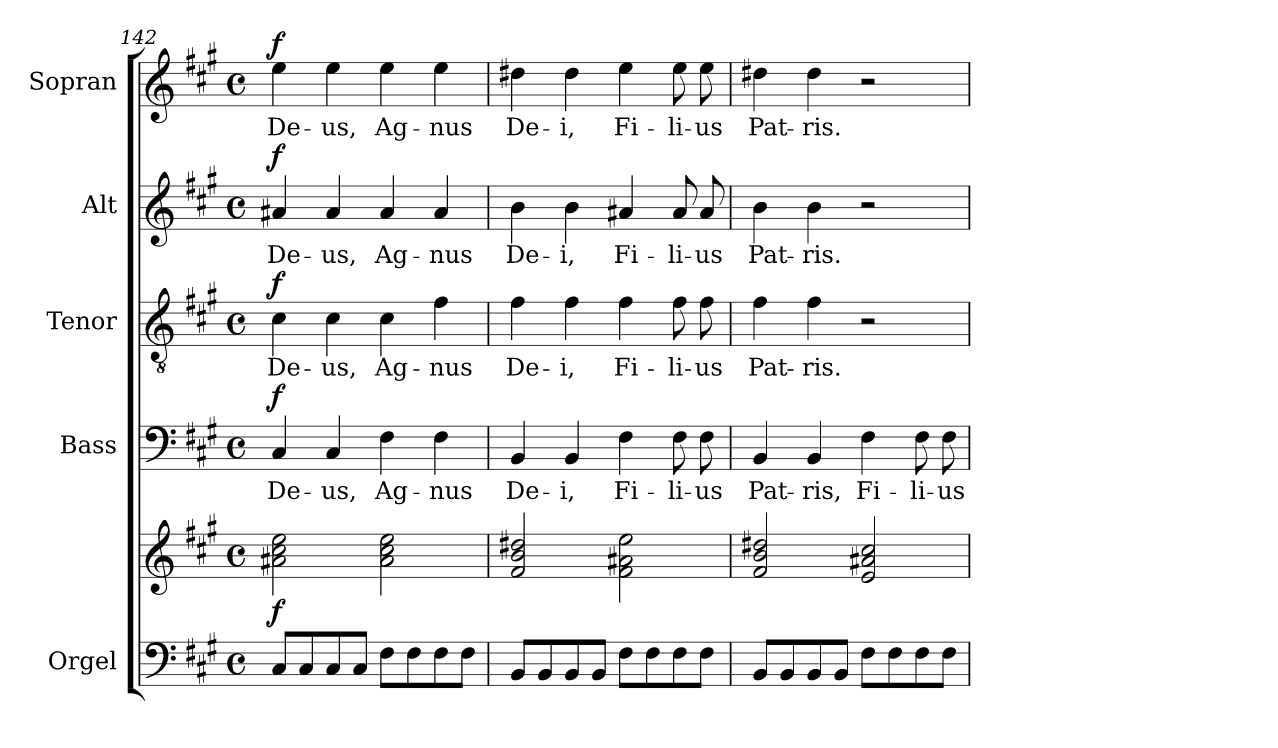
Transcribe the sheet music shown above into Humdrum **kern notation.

**kern	**kern	**dynam	**kern	**text	**dynam	**kern	**text	**dynam	**kern	**text	**dynam	**kern	**text	**dynam
*part5	*part5	*part5	*part4	*part4	*part4	*part3	*part3	*part3	*part2	*part2	*part2	*part1	*part1	*part1
*staff6	*staff5	*staff5/6	*staff4	*staff4	*staff4	*staff3	*staff3	*staff3	*staff2	*staff2	*staff2	*staff1	*staff1	*staff1
*I"Orgel	*	*	*I"Bass	*	*	*I"Tenor	*	*	*I"Alt	*	*	*I"Sopran	*	*
*I'Org.	*	*	*I'B.	*	*	*I'T.	*	*	*I'A.	*	*	*I'S.	*	*
*clefF4	*clefG2	*	*clefF4	*	*	*clefGv2	*	*	*clefG2	*	*	*clefG2	*	*
*k[f#c#g#]	*k[f#c#g#]	*	*k[f#c#g#]	*	*	*k[f#c#g#]	*	*	*k[f#c#g#]	*	*	*k[f#c#g#]	*	*
*A:	*A:	*	*A:	*	*	*A:	*	*	*A:	*	*	*A:	*	*
*M4/4	*M4/4	*	*M4/4	*	*	*M4/4	*	*	*M4/4	*	*	*M4/4	*	*
*met(c)	*met(c)	*	*met(c)	*	*	*met(c)	*	*	*met(c)	*	*	*met(c)	*	*
=142	=142	=142	=142	=142	=142	=142	=142	=142	=142	=142	=142	=142	=142	=142
!	!	!LO:DY:b	!	!LO:LY:b	!LO:DY:a	!	!LO:LY:b	!LO:DY:a	!	!LO:LY:b	!LO:DY:a	!	!LO:LY:b	!LO:DY:a
8C#/L	2a#X\ 2cc#\ 2ee\	f	4C#/	De-	f	4c#\	De-	f	4a#X/	De-	f	4ee\	De-	f
8C#/	.	.	.	.	.	.	.	.	.	.	.	.	.	.
!	!	!	!	!LO:LY:b	!	!	!LO:LY:b	!	!	!LO:LY:b	!	!	!LO:LY:b	!
8C#/	.	.	4C#/	-us,	.	4c#\	-us,	.	4a#/	-us,	.	4ee\	-us,	.
8C#/J	.	.	.	.	.	.	.	.	.	.	.	.	.	.
!	!	!	!	!LO:LY:b	!	!	!LO:LY:b	!	!	!LO:LY:b	!	!	!LO:LY:b	!
8F#\L	2a#\ 2cc#\ 2ee\	.	4F#\	Ag-	.	4c#\	Ag-	.	4a#/	Ag-	.	4ee\	Ag-	.
8F#\	.	.	.	.	.	.	.	.	.	.	.	.	.	.
!	!	!	!	!LO:LY:b	!	!	!LO:LY:b	!	!	!LO:LY:b	!	!	!LO:LY:b	!
8F#\	.	.	4F#\	-nus	.	4f#\	-nus	.	4a#/	-nus	.	4ee\	-nus	.
8F#\J	.	.	.	.	.	.	.	.	.	.	.	.	.	.
=143	=143	=143	=143	=143	=143	=143	=143	=143	=143	=143	=143	=143	=143	=143
!	!	!	!	!LO:LY:b	!	!	!LO:LY:b	!	!	!LO:LY:b	!	!	!LO:LY:b	!
8BB/L	2f#/ 2b/ 2dd#X/	.	4BB/	De-	.	4f#\	De-	.	4b\	De-	.	4dd#X\	De-	.
8BB/	.	.	.	.	.	.	.	.	.	.	.	.	.	.
!	!	!	!	!LO:LY:b	!	!	!LO:LY:b	!	!	!LO:LY:b	!	!	!LO:LY:b	!
8BB/	.	.	4BB/	-i,	.	4f#\	-i,	.	4b\	-i,	.	4dd#\	-i,	.
8BB/J	.	.	.	.	.	.	.	.	.	.	.	.	.	.
!	!	!	!	!LO:LY:b	!	!	!LO:LY:b	!	!	!LO:LY:b	!	!	!LO:LY:b	!
8F#\L	2f#\ 2a#X\ 2ee\	.	4F#\	Fi-	.	4f#\	Fi-	.	4a#X/	Fi-	.	4ee\	Fi-	.
8F#\	.	.	.	.	.	.	.	.	.	.	.	.	.	.
!	!	!	!	!LO:LY:b	!	!	!LO:LY:b	!	!	!LO:LY:b	!	!	!LO:LY:b	!
8F#\	.	.	8F#\	-li-	.	8f#\	-li-	.	8a#/	-li-	.	8ee\	-li-	.
!	!	!	!	!LO:LY:b	!	!	!LO:LY:b	!	!	!LO:LY:b	!	!	!LO:LY:b	!
8F#\J	.	.	8F#\	-us	.	8f#\	-us	.	8a#/	-us	.	8ee\	-us	.
!!LO:LB:g=z
=144	=144	=144	=144	=144	=144	=144	=144	=144	=144	=144	=144	=144	=144	=144
!	!	!	!	!LO:LY:b	!	!	!LO:LY:b	!	!	!LO:LY:b	!	!	!LO:LY:b	!
8BB/L	2f#/ 2b/ 2dd#X/	.	4BB/	Pat-	.	4f#\	Pat-	.	4b\	Pat-	.	4dd#X\	Pat-	.
8BB/	.	.	.	.	.	.	.	.	.	.	.	.	.	.
!	!	!	!	!LO:LY:b	!	!	!LO:LY:b	!	!	!LO:LY:b	!	!	!LO:LY:b	!
8BB/	.	.	4BB/	-ris,	.	4f#\	-ris.	.	4b\	-ris.	.	4dd#\	-ris.	.
8BB/J	.	.	.	.	.	.	.	.	.	.	.	.	.	.
!	!	!	!	!LO:LY:b	!	!	!	!	!	!	!	!	!	!
8F#\L	2e/ 2a#X/ 2cc#/	.	4F#\	Fi-	.	2r	.	.	2r	.	.	2r	.	.
8F#\	.	.	.	.	.	.	.	.	.	.	.	.	.	.
!	!	!	!	!LO:LY:b	!	!	!	!	!	!	!	!	!	!
8F#\	.	.	8F#\	-li-	.	.	.	.	.	.	.	.	.	.
!	!	!	!	!LO:LY:b	!	!	!	!	!	!	!	!	!	!
8F#\J	.	.	8F#\	-us	.	.	.	.	.	.	.	.	.	.
=	=	=	=	=	=	=	=	=	=	=	=	=	=	=
*-	*-	*-	*-	*-	*-	*-	*-	*-	*-	*-	*-	*-	*-	*-
